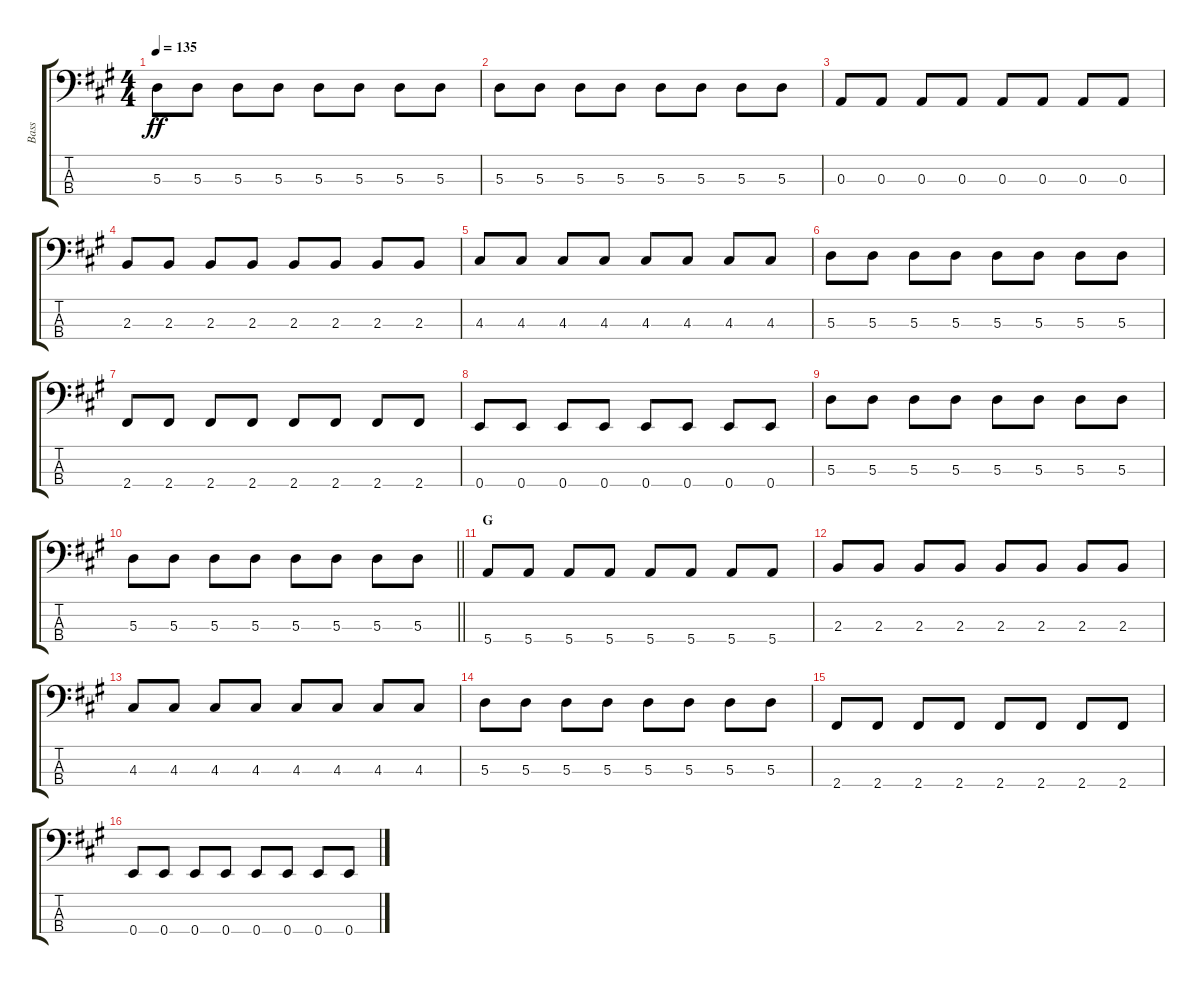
\track ("Bass" "Bass") {instrument electricbasspick}
\staff {score tabs}
\tuning (G2 D2 A1 E1) {hide}
\ts (4 4)
\tempo 135
\clef f4
\ks a
5.3.8{dy ff} 5.3.8 5.3.8 5.3.8 5.3.8 5.3.8 5.3.8 5.3.8 |
5.3.8 5.3.8 5.3.8 5.3.8 5.3.8 5.3.8 5.3.8 5.3.8 |
0.3.8 0.3.8 0.3.8 0.3.8 0.3.8 0.3.8 0.3.8 0.3.8 |
2.3.8 2.3.8 2.3.8 2.3.8 2.3.8 2.3.8 2.3.8 2.3.8 |
4.3.8 4.3.8 4.3.8 4.3.8 4.3.8 4.3.8 4.3.8 4.3.8 |
5.3.8 5.3.8 5.3.8 5.3.8 5.3.8 5.3.8 5.3.8 5.3.8 |
2.4.8 2.4.8 2.4.8 2.4.8 2.4.8 2.4.8 2.4.8 2.4.8 |
0.4.8 0.4.8 0.4.8 0.4.8 0.4.8 0.4.8 0.4.8 0.4.8 |
5.3.8 5.3.8 5.3.8 5.3.8 5.3.8 5.3.8 5.3.8 5.3.8 |
\barLineRight lightlight
5.3.8 5.3.8 5.3.8 5.3.8 5.3.8 5.3.8 5.3.8 5.3.8 |
\section ("" "G")
5.4.8 5.4.8 5.4.8 5.4.8 5.4.8 5.4.8 5.4.8 5.4.8 |
2.3.8 2.3.8 2.3.8 2.3.8 2.3.8 2.3.8 2.3.8 2.3.8 |
4.3.8 4.3.8 4.3.8 4.3.8 4.3.8 4.3.8 4.3.8 4.3.8 |
5.3.8 5.3.8 5.3.8 5.3.8 5.3.8 5.3.8 5.3.8 5.3.8 |
2.4.8 2.4.8 2.4.8 2.4.8 2.4.8 2.4.8 2.4.8 2.4.8 |
0.4.8 0.4.8 0.4.8 0.4.8 0.4.8 0.4.8 0.4.8 0.4.8
